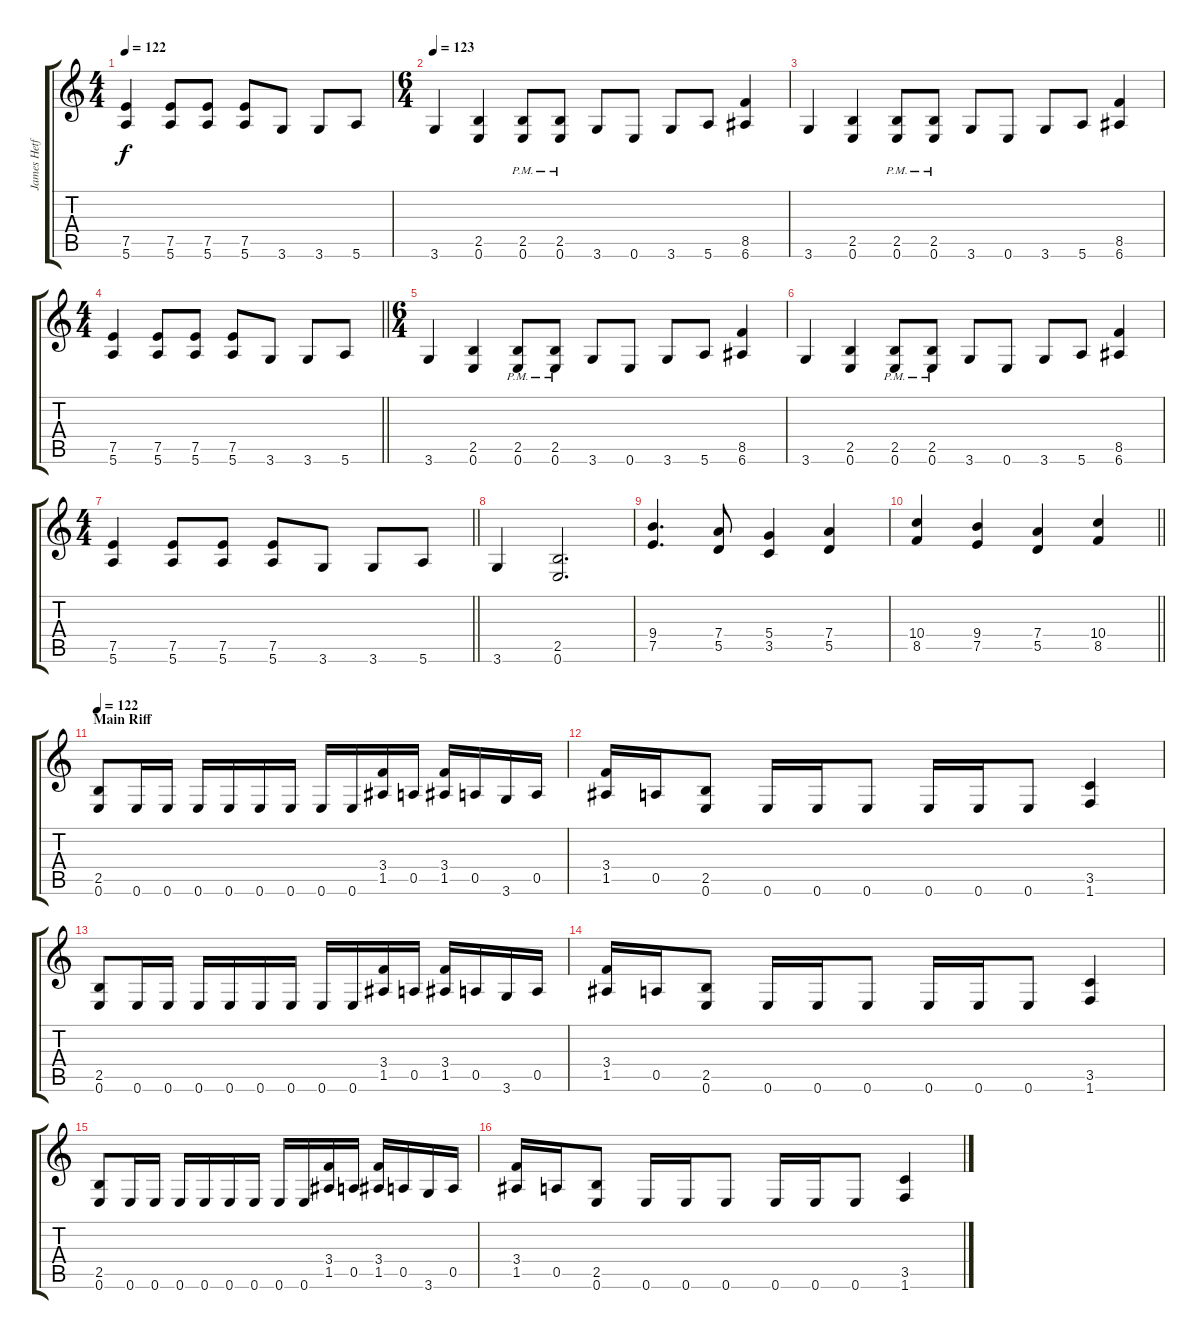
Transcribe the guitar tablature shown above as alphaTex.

\track ("James Hetfield" "James Hetf") {instrument distortionguitar}
\staff {score tabs}
\tuning (E4 B3 G3 D3 A2 E2) {hide}
\ts (4 4)
\tempo 122
\clef g2
\ks c
(7.5 5.6).4{dy f} (7.5 5.6).8 (7.5 5.6).8 (7.5 5.6).8 3.6.8 3.6.8 5.6.8 |
\ts (6 4)
\tempo 123
3.6.4 (2.5 0.6).4 (2.5{pm} 0.6{pm}).8 (2.5{pm} 0.6{pm}).8 3.6.8 0.6.8 3.6.8 5.6.8 (8.5 6.6).4 |
3.6.4 (2.5 0.6).4 (2.5{pm} 0.6{pm}).8 (2.5{pm} 0.6{pm}).8 3.6.8 0.6.8 3.6.8 5.6.8 (8.5 6.6).4 |
\ts (4 4)
\barLineRight lightlight
(7.5 5.6).4 (7.5 5.6).8 (7.5 5.6).8 (7.5 5.6).8 3.6.8 3.6.8 5.6.8 |
\ts (6 4)
3.6.4 (2.5 0.6).4 (2.5{pm} 0.6{pm}).8 (2.5{pm} 0.6{pm}).8 3.6.8 0.6.8 3.6.8 5.6.8 (8.5 6.6).4 |
3.6.4 (2.5 0.6).4 (2.5{pm} 0.6{pm}).8 (2.5{pm} 0.6{pm}).8 3.6.8 0.6.8 3.6.8 5.6.8 (8.5 6.6).4 |
\ts (4 4)
\barLineRight lightlight
(7.5 5.6).4 (7.5 5.6).8 (7.5 5.6).8 (7.5 5.6).8 3.6.8 3.6.8 5.6.8 |
3.6.4 (2.5 0.6).2{d} |
(9.4 7.5).4{d} (7.4 5.5).8 (5.4 3.5).4 (7.4 5.5).4 |
\barLineRight lightlight
(10.4 8.5).4 (9.4 7.5).4 (7.4 5.5).4 (10.4 8.5).4 |
\section ("" "Main Riff")
\tempo 122
(2.5 0.6).8 0.6.16 0.6.16 0.6.16 0.6.16 0.6.16 0.6.16 0.6.16 0.6.16 (3.4 1.5).16 0.5.16 (3.4 1.5).16 0.5.16 3.6.16 0.5.16 |
(3.4 1.5).16 0.5.16 (2.5 0.6).8 0.6.16 0.6.16 0.6.8 0.6.16 0.6.16 0.6.8 (3.5 1.6).4 |
(2.5 0.6).8 0.6.16 0.6.16 0.6.16 0.6.16 0.6.16 0.6.16 0.6.16 0.6.16 (3.4 1.5).16 0.5.16 (3.4 1.5).16 0.5.16 3.6.16 0.5.16 |
(3.4 1.5).16 0.5.16 (2.5 0.6).8 0.6.16 0.6.16 0.6.8 0.6.16 0.6.16 0.6.8 (3.5 1.6).4 |
(2.5 0.6).8 0.6.16 0.6.16 0.6.16 0.6.16 0.6.16 0.6.16 0.6.16 0.6.16 (3.4 1.5).16 0.5.16 (3.4 1.5).16 0.5.16 3.6.16 0.5.16 |
(3.4 1.5).16 0.5.16 (2.5 0.6).8 0.6.16 0.6.16 0.6.8 0.6.16 0.6.16 0.6.8 (3.5 1.6).4
